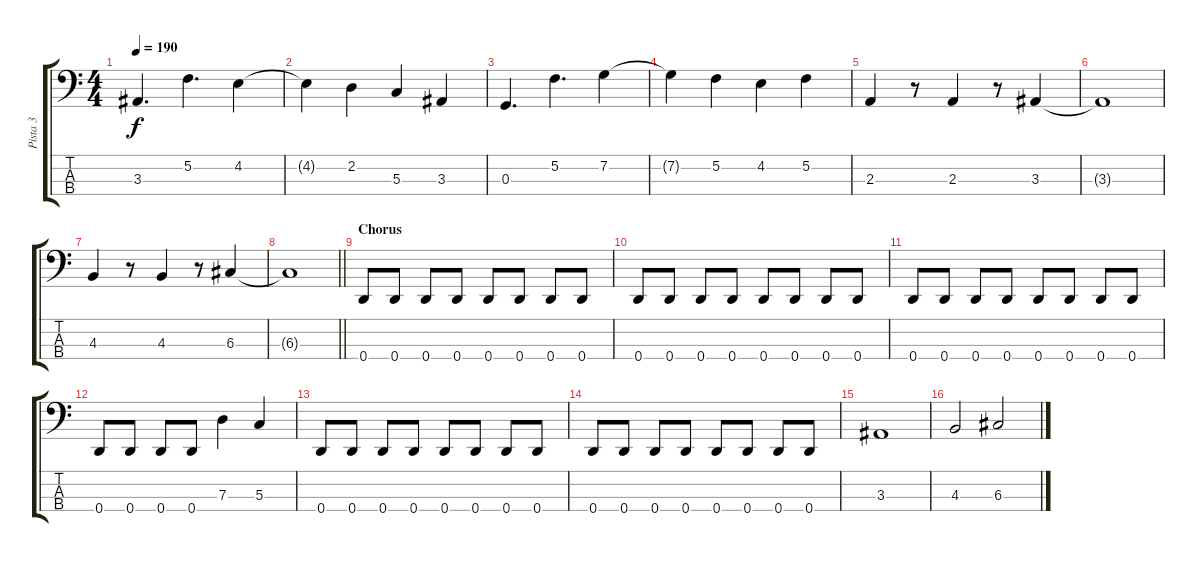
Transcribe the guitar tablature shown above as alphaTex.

\track ("Pista 3" "Pista 3") {instrument electricbassfinger}
\staff {score tabs}
\tuning (F2 C2 G1 D1) {hide}
\ts (4 4)
\tempo 190
\clef f4
\ks c
3.3.4{d dy f} 5.2.4{d} 4.2.4 |
4.2{t}.4 2.2.4 5.3.4 3.3.4 |
0.3.4{d} 5.2.4{d} 7.2.4 |
7.2{t}.4 5.2.4 4.2.4 5.2.4 |
2.3.4 r.8 2.3.4 r.8 3.3.4 |
3.3{t}.1 |
4.3.4 r.8 4.3.4 r.8 6.3.4 |
\barLineRight lightlight
6.3{t}.1 |
\section ("" "Chorus")
0.4.8 0.4.8 0.4.8 0.4.8 0.4.8 0.4.8 0.4.8 0.4.8 |
0.4.8 0.4.8 0.4.8 0.4.8 0.4.8 0.4.8 0.4.8 0.4.8 |
0.4.8 0.4.8 0.4.8 0.4.8 0.4.8 0.4.8 0.4.8 0.4.8 |
0.4.8 0.4.8 0.4.8 0.4.8 7.3.4 5.3.4 |
0.4.8 0.4.8 0.4.8 0.4.8 0.4.8 0.4.8 0.4.8 0.4.8 |
0.4.8 0.4.8 0.4.8 0.4.8 0.4.8 0.4.8 0.4.8 0.4.8 |
3.3.1 |
4.3.2 6.3.2
